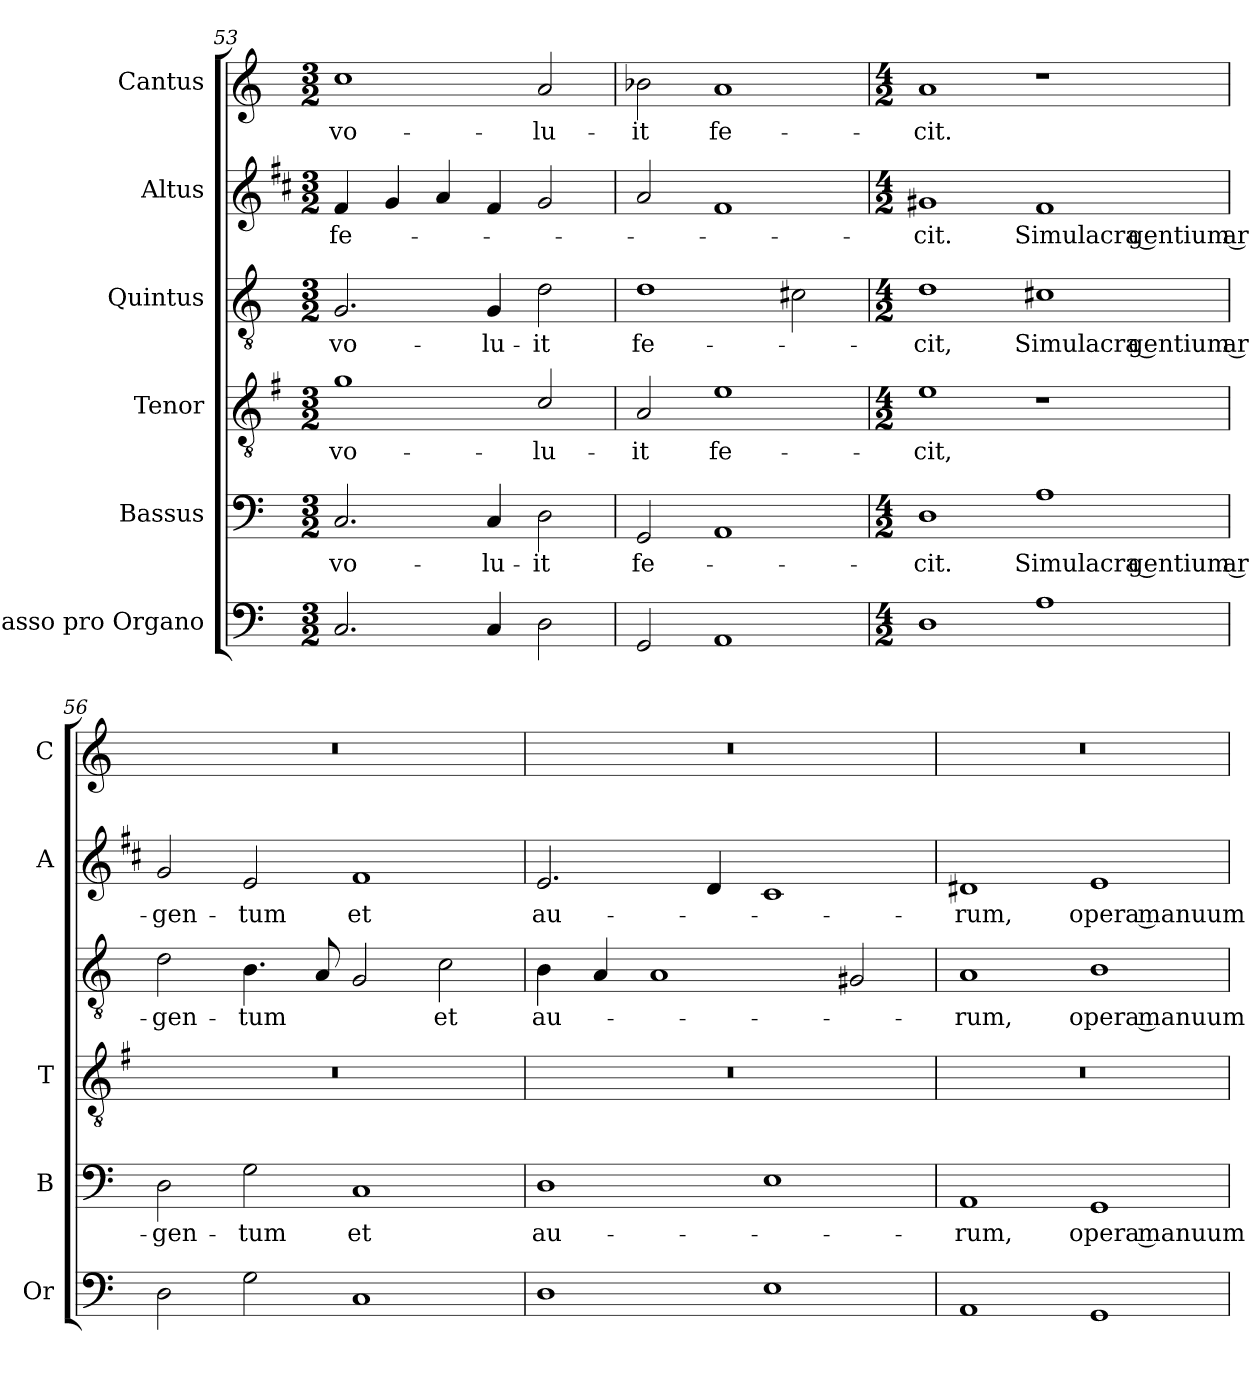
**kern	**kern	**text	**kern	**text	**kern	**text	**kern	**text	**kern	**text
*part6	*part5	*part5	*part4	*part4	*part3	*part3	*part2	*part2	*part1	*part1
*staff6	*staff5	*staff5	*staff4	*staff4	*staff3	*staff3	*staff2	*staff2	*staff1	*staff1
*I"Basso pro Organo	*I"Bassus	*	*I"Tenor	*	*I"Quintus	*	*I"Altus	*	*I"Cantus	*
*I'Or	*I'B	*	*I'T	*	*	*	*I'A	*	*I'C	*
*clefF4	*clefF4	*	*clefGv2	*	*clefGv2	*	*clefG2	*	*clefG2	*
*	*	*	*ITrd4c7	*	*	*	*ITrd1c2	*	*	*
*k[]	*k[]	*	*k[]	*	*k[]	*	*k[]	*	*k[]	*
*C:	*C:	*	*C:	*	*C:	*	*C:	*	*C:	*
*M3/2	*M3/2	*	*M3/2	*	*M3/2	*	*M3/2	*	*M3/2	*
=53	=53	=53	=53	=53	=53	=53	=53	=53	=53	=53
!	!	!LO:LY:b	!	!LO:LY:b	!	!LO:LY:b	!	!LO:LY:b	!	!LO:LY:b
2.C/	2.C/	vo-	1c	vo-	2.G/	vo-	4e/	fe-	1cc	vo-
.	.	.	.	.	.	.	4f/	.	.	.
.	.	.	.	.	.	.	4g/	.	.	.
!	!	!LO:LY:b	!	!	!	!LO:LY:b	!	!	!	!
4C/	4C/	-lu-	.	.	4G/	-lu-	4e/	.	.	.
!	!	!LO:LY:b	!	!LO:LY:b	!	!LO:LY:b	!	!	!	!LO:LY:b
2D\	2D\	-it	2F/	-lu-	2d\	-it	2f/	.	2a/	-lu-
!!LO:LB:g=z
=54	=54	=54	=54	=54	=54	=54	=54	=54	=54	=54
!	!	!LO:LY:b	!	!LO:LY:b	!	!LO:LY:b	!	!	!	!LO:LY:b
2GG/	2GG/	fe-	2D/	-it	1d	fe-	2g/	.	2b-X\	-it
!	!	!	!	!LO:LY:b	!	!	!	!	!	!LO:LY:b
1AA	1AA	.	1A	fe-	.	.	1e	.	1a	fe-
.	.	.	.	.	2c#X\	.	.	.	.	.
=55	=55	=55	=55	=55	=55	=55	=55	=55	=55	=55
*M4/2	*M4/2	*	*M4/2	*	*M4/2	*	*M4/2	*	*M4/2	*
!	!	!LO:LY:b	!	!LO:LY:b	!	!LO:LY:b	!	!LO:LY:b	!	!LO:LY:b
1D	1D	-cit.	1A	-cit,	1d	-cit,	1f#X	-cit.	1a	-cit.
!	!	!LO:LY:b	!	!	!	!LO:LY:b	!	!LO:LY:b	!	!
1A	1A	Simulacra gentium ar-	1r	.	1c#X	Simulacra gentium ar-	1e	Simulacra gentium ar-	1r	.
=56	=56	=56	=56	=56	=56	=56	=56	=56	=56	=56
!	!	!LO:LY:b	!	!	!	!LO:LY:b	!	!LO:LY:b	!	!
2D\	2D\	-gen-	0r	.	2d\	-gen-	2f/	-gen-	0r	.
!	!	!LO:LY:b	!	!	!	!LO:LY:b	!	!LO:LY:b	!	!
2G\	2G\	-tum	.	.	4.B\	-tum	2d/	-tum	.	.
.	.	.	.	.	8A/	.	.	.	.	.
!	!	!LO:LY:b	!	!	!	!	!	!LO:LY:b	!	!
1C	1C	et	.	.	2G/	.	1e	et	.	.
!	!	!	!	!	!	!LO:LY:b	!	!	!	!
.	.	.	.	.	2c\	et	.	.	.	.
=57	=57	=57	=57	=57	=57	=57	=57	=57	=57	=57
!	!	!LO:LY:b	!	!	!	!LO:LY:b	!	!LO:LY:b	!	!
1D	1D	au-	0r	.	4B\	au-	2.d/	au-	0r	.
.	.	.	.	.	4A/	.	.	.	.	.
.	.	.	.	.	1A	.	.	.	.	.
.	.	.	.	.	.	.	4c/	.	.	.
1E	1E	.	.	.	.	.	1B	.	.	.
.	.	.	.	.	2G#X/	.	.	.	.	.
!!LO:LB:g=z
=58	=58	=58	=58	=58	=58	=58	=58	=58	=58	=58
!	!	!LO:LY:b	!	!	!	!LO:LY:b	!	!LO:LY:b	!	!
1AA	1AA	-rum,	0r	.	1A	-rum,	1c#X	-rum,	0r	.
!	!	!LO:LY:b	!	!	!	!LO:LY:b	!	!LO:LY:b	!	!
1GG	1GG	opera manuum	.	.	1B	opera manuum	1d	opera manuum	.	.
=	=	=	=	=	=	=	=	=	=	=
*-	*-	*-	*-	*-	*-	*-	*-	*-	*-	*-
